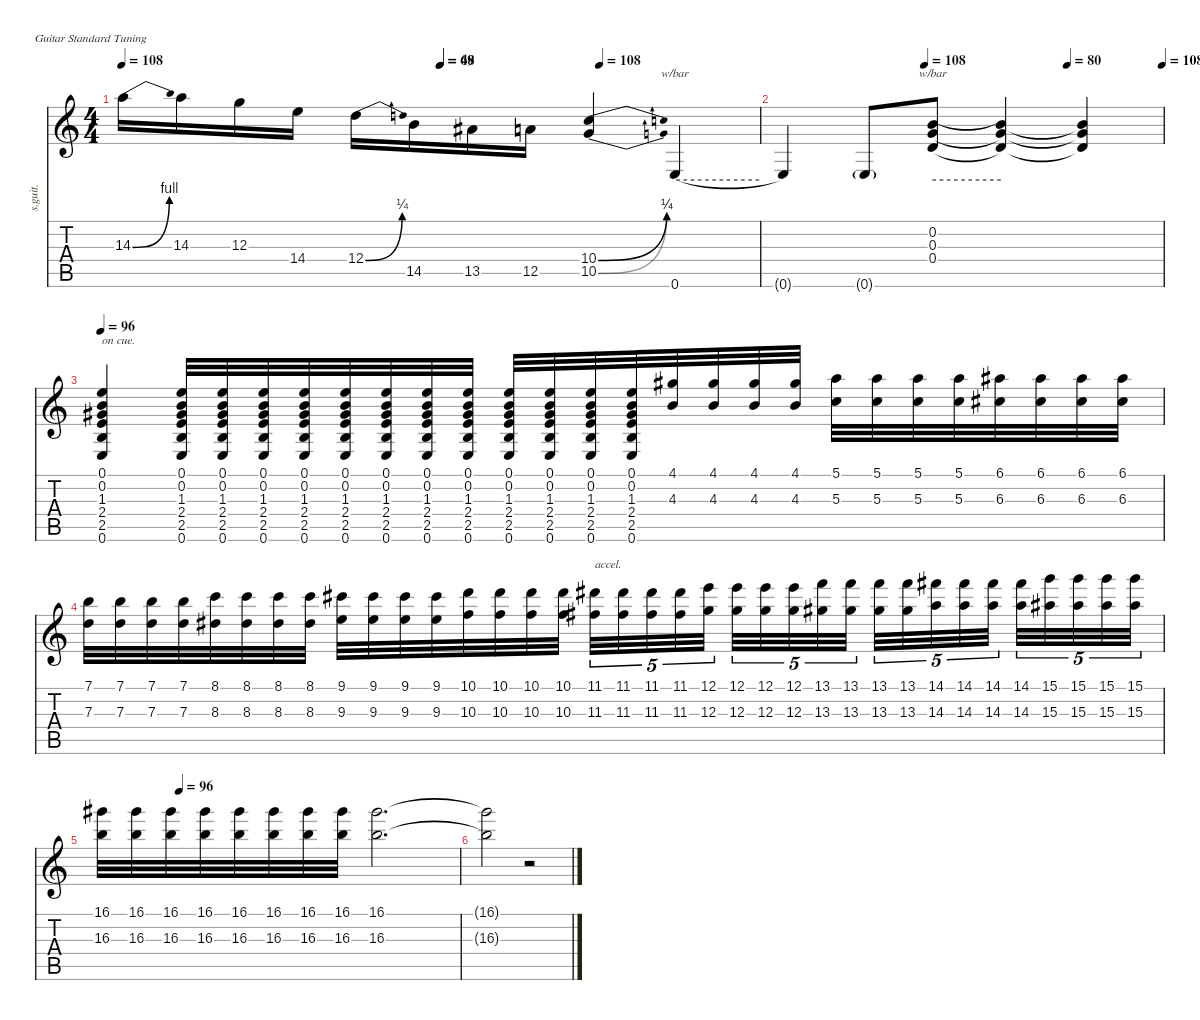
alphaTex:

\defaultSystemsLayout 4
\hideDynamics
\bracketExtendMode nobrackets
\otherSystemsTrackNameOrientation horizontal
\track ("Guitar (Jimi Hendrix)" "s.guit.") {instrument acousticguitarsteel}
\staff {score tabs}
\tuning (E4 B3 G3 D3 A2 E2)
\ts (4 4)
\tempo 108
\tempo (69 0.4999)
\tempo (48 0.5)
\tempo (108 0.75)
\clef g2
\ks c
14.3{be (bend 0 0 30 4)}.16{dy f beam Down} 14.3.16{beam Down} 12.3.16{beam Down} 14.4.16{beam Down} 12.4{be (bend 0 0 30 1)}.16{beam Down} 14.5.16{beam Down} 13.5{acc #}.16{beam Down} 12.5.16{beam Down} (10.4{be (bend 0 0 30 1)} 10.5{be (bend 0 0 30 1)}).4{beam Up} 0.6.4{tbe (hold default 0 0 60 0) beam Up} |
\tempo (108 0.375)
\tempo (80 0.75)
\tempo (108 1)
0.6{t}.4{beam Up} 0.6{g}.8{dy mf beam Up} (0.2 0.3 0.4).8{tbe (hold default 0 0 60 0) dy f beam Up} (0.2{t} 0.3{t} 0.4{t}).4{beam Up} (0.2{t} 0.3{t} 0.4{t}).4{beam Up} |
\tempo 96
(0.1 0.2 1.3{acc #} 2.4 2.5 0.6).4{txt "on cue." beam Up} (0.1 0.2 1.3{acc #} 2.4 2.5 0.6).32{beam Up} (0.1 0.2 1.3{acc #} 2.4 2.5 0.6).32{beam Up} (0.1 0.2 1.3{acc #} 2.4 2.5 0.6).32{beam Up} (0.1 0.2 1.3{acc #} 2.4 2.5 0.6).32{beam Up} (0.1 0.2 1.3{acc #} 2.4 2.5 0.6).32{beam Up} (0.1 0.2 1.3{acc #} 2.4 2.5 0.6).32{beam Up} (0.1 0.2 1.3{acc #} 2.4 2.5 0.6).32{beam Up} (0.1 0.2 1.3{acc #} 2.4 2.5 0.6).32{beam Up} (0.1 0.2 1.3{acc #} 2.4 2.5 0.6).32{beam Up} (0.1 0.2 1.3{acc #} 2.4 2.5 0.6).32{beam Up} (0.1 0.2 1.3{acc #} 2.4 2.5 0.6).32{beam Up} (0.1 0.2 1.3{acc #} 2.4 2.5 0.6).32{beam Up} (4.1{acc #} 4.3).32{beam Up} (4.1{acc #} 4.3).32{beam Up} (4.1{acc #} 4.3).32{beam Up} (4.1{acc #} 4.3).32{beam Up} (5.1 5.3).32{beam Down} (5.1 5.3).32{beam Down} (5.1 5.3).32{beam Down} (5.1 5.3).32{beam Down} (6.1{acc #} 6.3{acc #}).32{beam Down} (6.1{acc #} 6.3{acc #}).32{beam Down} (6.1{acc #} 6.3{acc #}).32{beam Down} (6.1{acc #} 6.3{acc #}).32{beam Down} |
(7.1 7.3).32{beam Down} (7.1 7.3).32{beam Down} (7.1 7.3).32{beam Down} (7.1 7.3).32{beam Down} (8.1 8.3{acc #}).32{beam Down} (8.1 8.3{acc #}).32{beam Down} (8.1 8.3{acc #}).32{beam Down} (8.1 8.3{acc #}).32{beam Down} (9.1{acc #} 9.3).32{beam Down} (9.1{acc #} 9.3).32{beam Down} (9.1{acc #} 9.3).32{beam Down} (9.1{acc #} 9.3).32{beam Down} (10.1 10.3).32{beam Down} (10.1 10.3).32{beam Down} (10.1 10.3).32{beam Down} (10.1 10.3).32{beam Down} (11.1{acc #} 11.3{acc #}).32{tu (5 4) txt "accel." beam Down} (11.1{acc #} 11.3{acc #}).32{tu (5 4) beam Down} (11.1{acc #} 11.3{acc #}).32{tu (5 4) beam Down} (11.1{acc #} 11.3{acc #}).32{tu (5 4) beam Down} (12.1 12.3).32{tu (5 4) beam Down} (12.1 12.3).32{tu (5 4) beam Down} (12.1 12.3).32{tu (5 4) beam Down} (12.1 12.3).32{tu (5 4) beam Down} (13.1 13.3{acc #}).32{tu (5 4) beam Down} (13.1 13.3{acc #}).32{tu (5 4) beam Down} (13.1 13.3{acc #}).32{tu (5 4) beam Down} (13.1 13.3{acc #}).32{tu (5 4) beam Down} (14.1{acc #} 14.3).32{tu (5 4) beam Down} (14.1{acc #} 14.3).32{tu (5 4) beam Down} (14.1{acc #} 14.3).32{tu (5 4) beam Down} (14.1{acc #} 14.3).32{tu (5 4) beam Down} (15.1 15.3{acc #}).32{tu (5 4) beam Down} (15.1 15.3{acc #}).32{tu (5 4) beam Down} (15.1 15.3{acc #}).32{tu (5 4) beam Down} (15.1 15.3{acc #}).32{tu (5 4) beam Down} |
\tempo (96 0.21875)
(16.1{acc #} 16.3).32{beam Down} (16.1{acc #} 16.3).32{beam Down} (16.1{acc #} 16.3).32{beam Down} (16.1{acc #} 16.3).32{beam Down} (16.1{acc #} 16.3).32{beam Down} (16.1{acc #} 16.3).32{beam Down} (16.1{acc #} 16.3).32{beam Down} (16.1{acc #} 16.3).32{beam Down} (16.1{acc #} 16.3).2{d beam Down} |
(16.1{t acc #} 16.3{t}).2{beam Down} r.2{beam Down}
